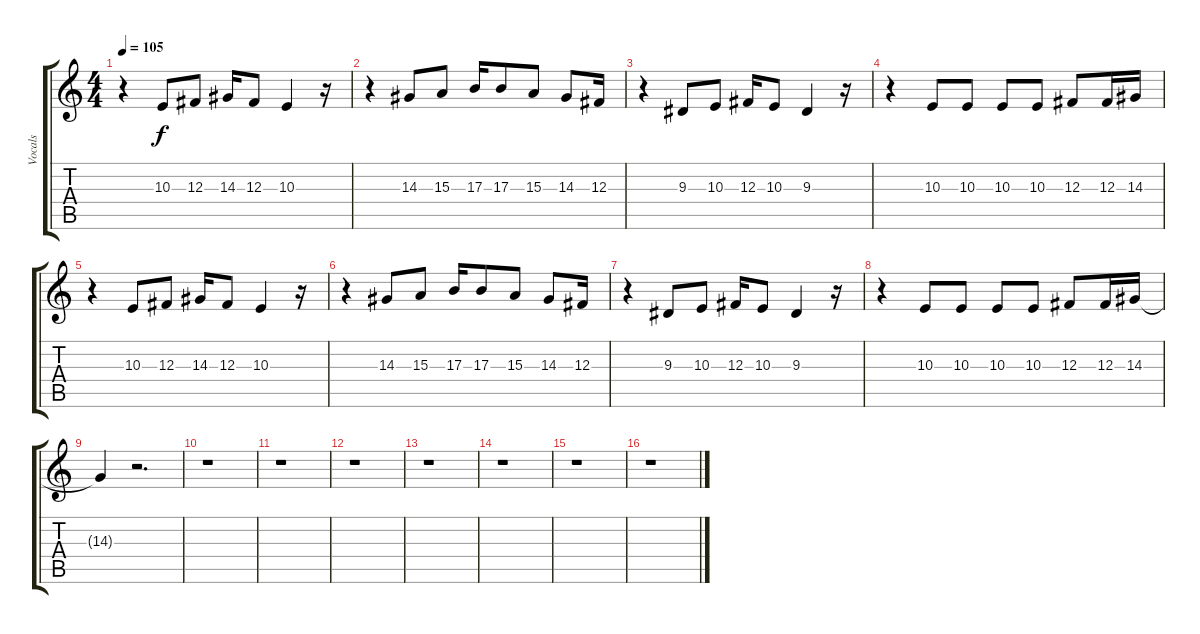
\track ("Vocals" "Vocals") {instrument lead2sawtooth}
\staff {score tabs}
\tuning (Eb4 Bb3 Gb3 Db3 Ab2 Eb2) {hide}
\ts (4 4)
\tempo 105
\clef g2
\ks c
r.4{dy f} 10.3.8 12.3.8 14.3.16 12.3.8 10.3.4 r.16 |
r.4 14.3.8 15.3.8 17.3.16 17.3.8 15.3.8 14.3.8 12.3.16 |
r.4 9.3.8 10.3.8 12.3.16 10.3.8 9.3.4 r.16 |
r.4 10.3.8 10.3.8 10.3.8 10.3.8 12.3.8 12.3.16 14.3.16 |
r.4 10.3.8 12.3.8 14.3.16 12.3.8 10.3.4 r.16 |
r.4 14.3.8 15.3.8 17.3.16 17.3.8 15.3.8 14.3.8 12.3.16 |
r.4 9.3.8 10.3.8 12.3.16 10.3.8 9.3.4 r.16 |
r.4 10.3.8 10.3.8 10.3.8 10.3.8 12.3.8 12.3.16 14.3.16 |
14.3{t}.4 r.2{d} |
r.1 |
r.1 |
r.1 |
r.1 |
r.1 |
r.1 |
r.1
